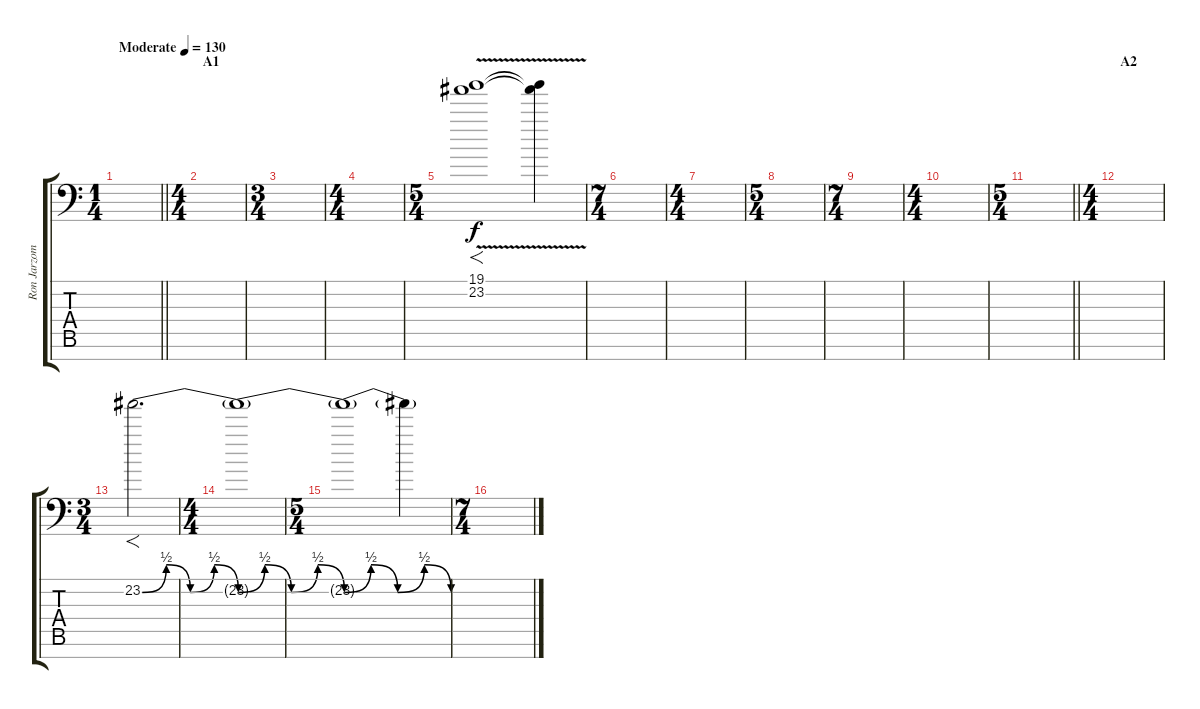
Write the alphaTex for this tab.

\track ("Ron Jarzombek Lead 2" "Ron Jarzom") {instrument distortionguitar}
\staff {score tabs}
\tuning (E4 B3 G3 D3 A2 E2 A1) {hide}
\ts (1 4)
\tempo (130 "Moderate")
\clef f4
\barLineRight lightlight
\ks c
|
\ts (4 4)
\section ("" "A1")
|
\ts (3 4)
|
\ts (4 4)
|
\ts (5 4)
(19.1{v} 23.2{v}).1{f} (19.1{t} 23.2{t}).4 |
\ts (7 4)
|
\ts (4 4)
|
\ts (5 4)
|
\ts (7 4)
|
\ts (4 4)
|
\ts (5 4)
\barLineRight lightlight
|
\ts (4 4)
\section ("" "A2")
|
\ts (3 4)
23.2{be (custom 0 0 15 2 30 0 45 2 60 0)}.2{f d} |
\ts (4 4)
23.2{be (custom 0 0 15 2 30 0 45 2 60 0) t}.1 |
\ts (5 4)
23.2{be (custom 0 0 15 2 30 0 45 2 60 0) t}.1 23.2{t}.4 |
\ts (7 4)
